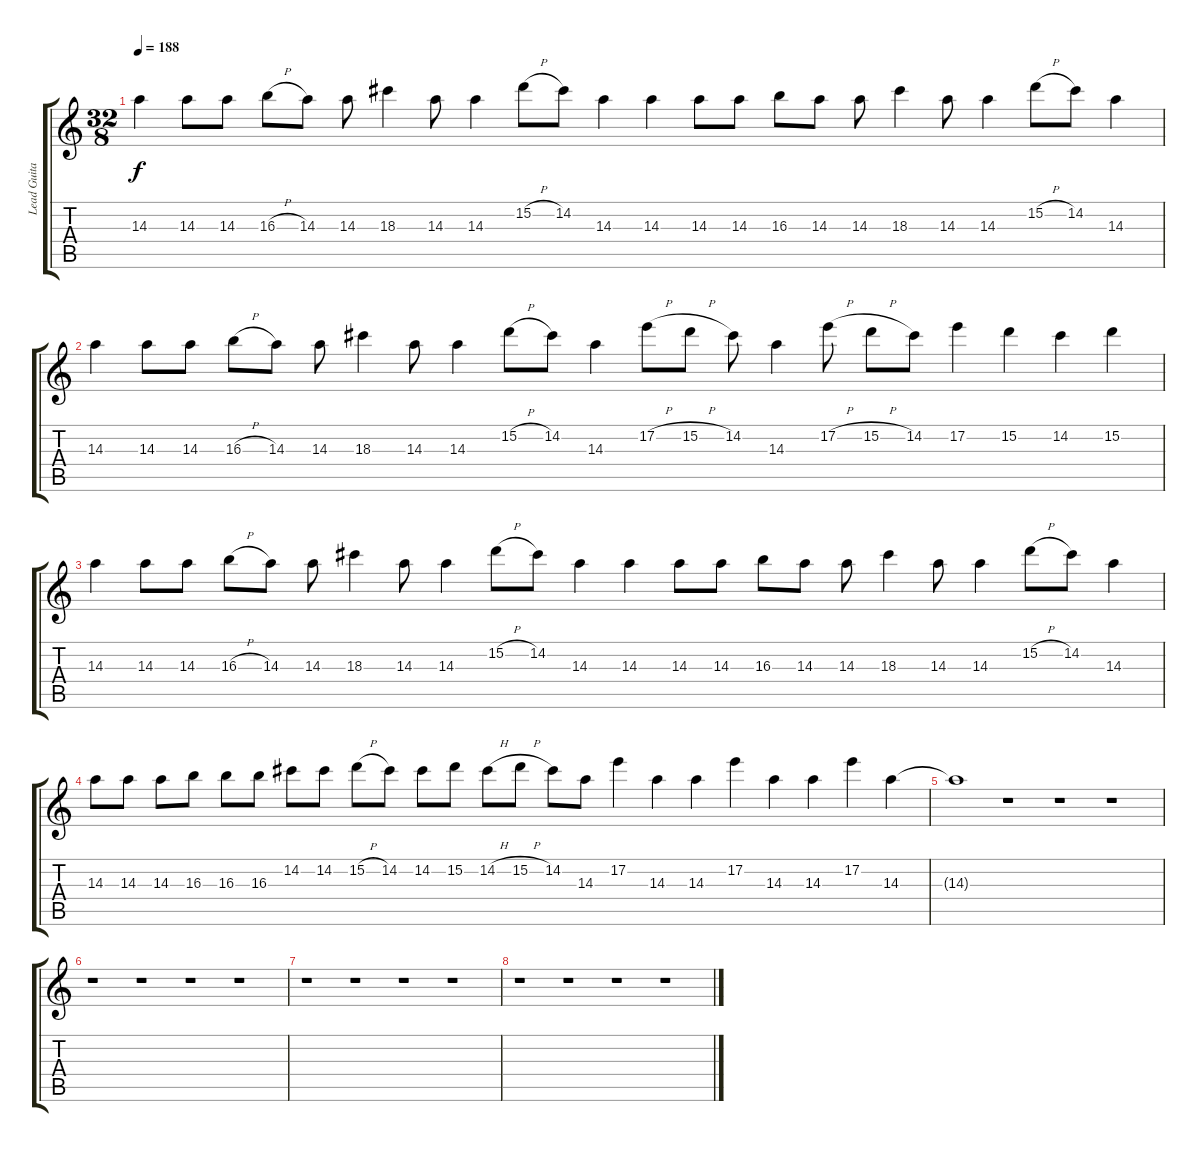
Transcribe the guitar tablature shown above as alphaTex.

\track ("Lead Guitar" "Lead Guita") {instrument overdrivenguitar}
\staff {score tabs}
\tuning (E4 B3 G3 D3 A2 E2) {hide}
\ts (32 8)
\tempo 188
\clef g2
\ks c
14.3.4{dy f} 14.3.8 14.3.8 16.3{h}.8 14.3.8 14.3.8 18.3.4 14.3.8 14.3.4 15.2{h}.8 14.2.8 14.3.4 14.3.4 14.3.8 14.3.8 16.3.8 14.3.8 14.3.8 18.3.4 14.3.8 14.3.4 15.2{h}.8 14.2.8 14.3.4 |
14.3.4 14.3.8 14.3.8 16.3{h}.8 14.3.8 14.3.8 18.3.4 14.3.8 14.3.4 15.2{h}.8 14.2.8 14.3.4 17.2{h}.8 15.2{h}.8 14.2.8 14.3.4 17.2{h}.8 15.2{h}.8 14.2.8 17.2.4 15.2.4 14.2.4 15.2.4 |
14.3.4 14.3.8 14.3.8 16.3{h}.8 14.3.8 14.3.8 18.3.4 14.3.8 14.3.4 15.2{h}.8 14.2.8 14.3.4 14.3.4 14.3.8 14.3.8 16.3.8 14.3.8 14.3.8 18.3.4 14.3.8 14.3.4 15.2{h}.8 14.2.8 14.3.4 |
14.3.8 14.3.8 14.3.8 16.3.8 16.3.8 16.3.8 14.2.8 14.2.8 15.2{h}.8 14.2.8 14.2.8 15.2.8 14.2{h}.8 15.2{h}.8 14.2.8 14.3.8 17.2.4 14.3.4 14.3.4 17.2.4 14.3.4 14.3.4 17.2.4 14.3.4 |
14.3{t}.1 r.1 r.1 r.1 |
r.1 r.1 r.1 r.1 |
r.1 r.1 r.1 r.1 |
r.1 r.1 r.1 r.1
